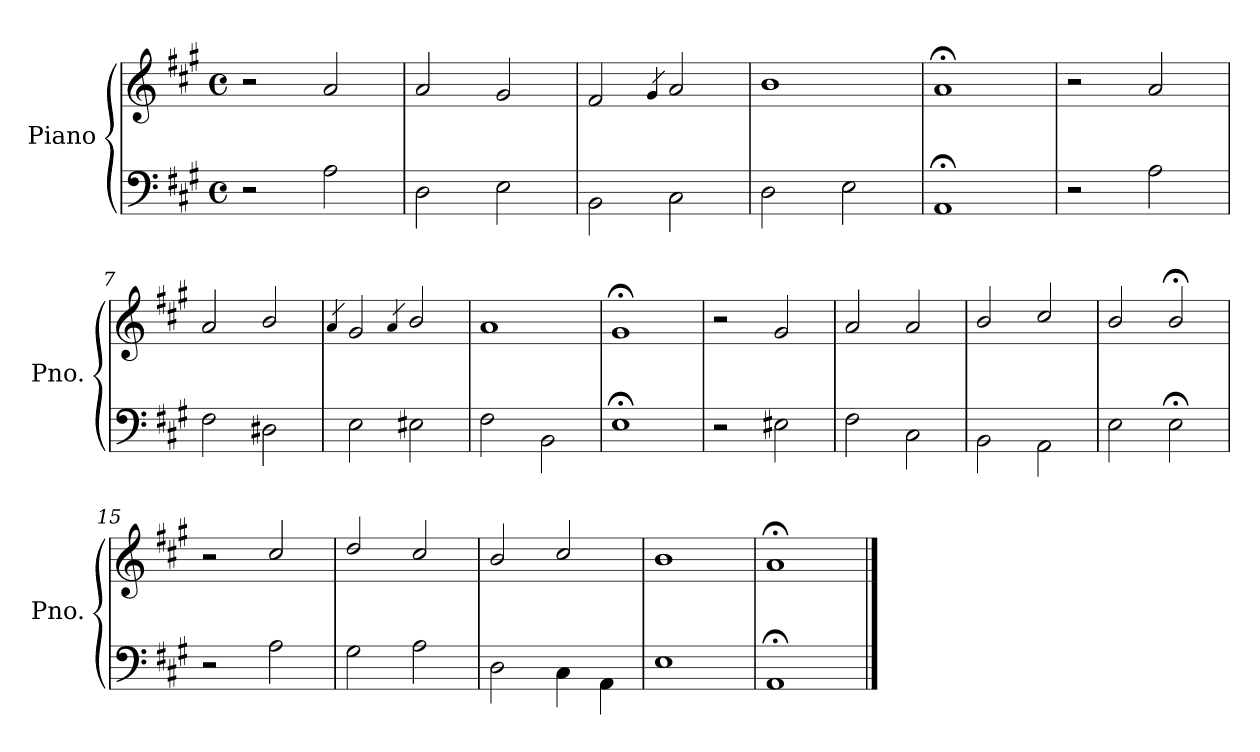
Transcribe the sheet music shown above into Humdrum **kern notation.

**kern	**kern
*part1	*part1
*staff2	*staff1
*I"Piano	*
*I'Pno.	*
*clefF4	*clefG2
*k[f#c#g#]	*k[f#c#g#]
*A:	*A:
*M4/4	*M4/4
*met(c)	*met(c)
=1	=1
2r	2r
2A\	2a/
=2	=2
2D\	2a/
2E\	2g#/
=3	=3
2BB\	2f#/
.	4qg#/
2C#\	2a/
=4	=4
2D\	1b
2E\	.
=5	=5
1AA;	1a;<
=6	=6
2r	2r
2A\	2a/
=7	=7
2F#\	2a/
2D#X\	2b/
=8	=8
.	4qa/
2E\	2g#/
.	4qa/
2E#X\	2b/
=9	=9
2F#\	1a
2BB\	.
=10	=10
1E;	1g#;<
!!LO:LB:g=z
=11	=11
2r	2r
2E#X\	2g#/
=12	=12
2F#\	2a/
2C#\	2a/
=13	=13
2BB\	2b/
2AA\	2cc#/
=14	=14
2E\	2b/
2E;\	2b;</
=15	=15
2r	2r
2A\	2cc#/
=16	=16
2G#\	2dd/
2A\	2cc#/
=17	=17
2D\	2b/
4C#\	2cc#/
4AA\	.
=18	=18
1E	1b
=19	=19
1AA;	1a;<
==	==
*-	*-
